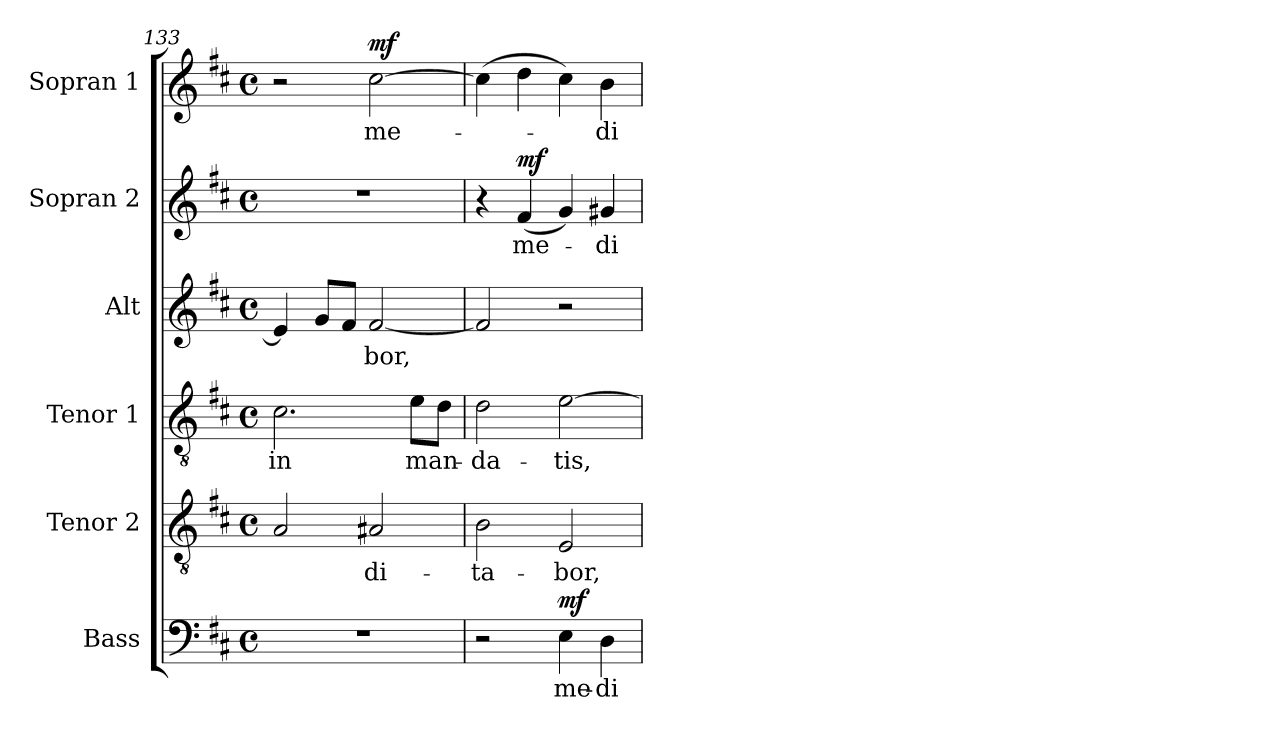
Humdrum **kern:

**kern	**text	**dynam	**kern	**text	**kern	**text	**kern	**text	**kern	**text	**dynam	**kern	**text	**dynam
*part6	*part6	*part6	*part5	*part5	*part4	*part4	*part3	*part3	*part2	*part2	*part2	*part1	*part1	*part1
*staff6	*staff6	*staff6	*staff5	*staff5	*staff4	*staff4	*staff3	*staff3	*staff2	*staff2	*staff2	*staff1	*staff1	*staff1
*I"Bass	*	*	*I"Tenor 2	*	*I"Tenor 1	*	*I"Alt	*	*I"Sopran 2	*	*	*I"Sopran 1	*	*
*I'B.	*	*	*I'T. 2	*	*I'T. 1	*	*I'A.	*	*I'S. 2	*	*	*I'S. 1	*	*
*clefF4	*	*	*clefGv2	*	*clefGv2	*	*clefG2	*	*clefG2	*	*	*clefG2	*	*
*k[f#c#]	*	*	*k[f#c#]	*	*k[f#c#]	*	*k[f#c#]	*	*k[f#c#]	*	*	*k[f#c#]	*	*
*D:	*	*	*D:	*	*D:	*	*D:	*	*D:	*	*	*D:	*	*
*M4/4	*	*	*M4/4	*	*M4/4	*	*M4/4	*	*M4/4	*	*	*M4/4	*	*
*met(c)	*	*	*met(c)	*	*met(c)	*	*met(c)	*	*met(c)	*	*	*met(c)	*	*
=133	=133	=133	=133	=133	=133	=133	=133	=133	=133	=133	=133	=133	=133	=133
!	!	!	!	!	!	!LO:LY:b	!	!	!	!	!	!	!	!
1r	.	.	2A/	.	2.c#\	in	4e/]	.	1r	.	.	2r	.	.
.	.	.	.	.	.	.	8g/L	.	.	.	.	.	.	.
.	.	.	.	.	.	.	8f#/J	.	.	.	.	.	.	.
!	!	!	!	!LO:LY:b	!	!	!	!LO:LY:b	!	!	!	!	!LO:LY:b	!LO:DY:a
.	.	.	2A#X/	-di-	.	.	[2f#/	-bor,	.	.	.	[2cc#\	me-	mf
!	!	!	!	!	!	!LO:LY:b	!	!	!	!	!	!	!	!
.	.	.	.	.	8e\L	man-	.	.	.	.	.	.	.	.
.	.	.	.	.	8d\J	.	.	.	.	.	.	.	.	.
=134	=134	=134	=134	=134	=134	=134	=134	=134	=134	=134	=134	=134	=134	=134
!	!	!	!	!LO:LY:b	!	!LO:LY:b	!	!	!	!	!	!	!	!
2r	.	.	2B\	-ta-	2d\	-da-	2f#/]	.	4r	.	.	(>4cc#\]	.	.
!	!	!	!	!	!	!	!	!	!	!LO:LY:b	!LO:DY:a	!	!	!
.	.	.	.	.	.	.	.	.	(<4f#/	me-	mf	4dd\	.	.
!	!LO:LY:b	!LO:DY:a	!	!LO:LY:b	!	!LO:LY:b	!	!	!	!	!	!	!	!
4E\	me-	mf	2E/	-bor,	[2e\	-tis,	2r	.	4g/)	.	.	4cc#\)	.	.
!	!LO:LY:b	!	!	!	!	!	!	!	!	!LO:LY:b	!	!	!LO:LY:b	!
4D\	-di-	.	.	.	.	.	.	.	4g#X/	-di-	.	4b\	-di-	.
=	=	=	=	=	=	=	=	=	=	=	=	=	=	=
*-	*-	*-	*-	*-	*-	*-	*-	*-	*-	*-	*-	*-	*-	*-
